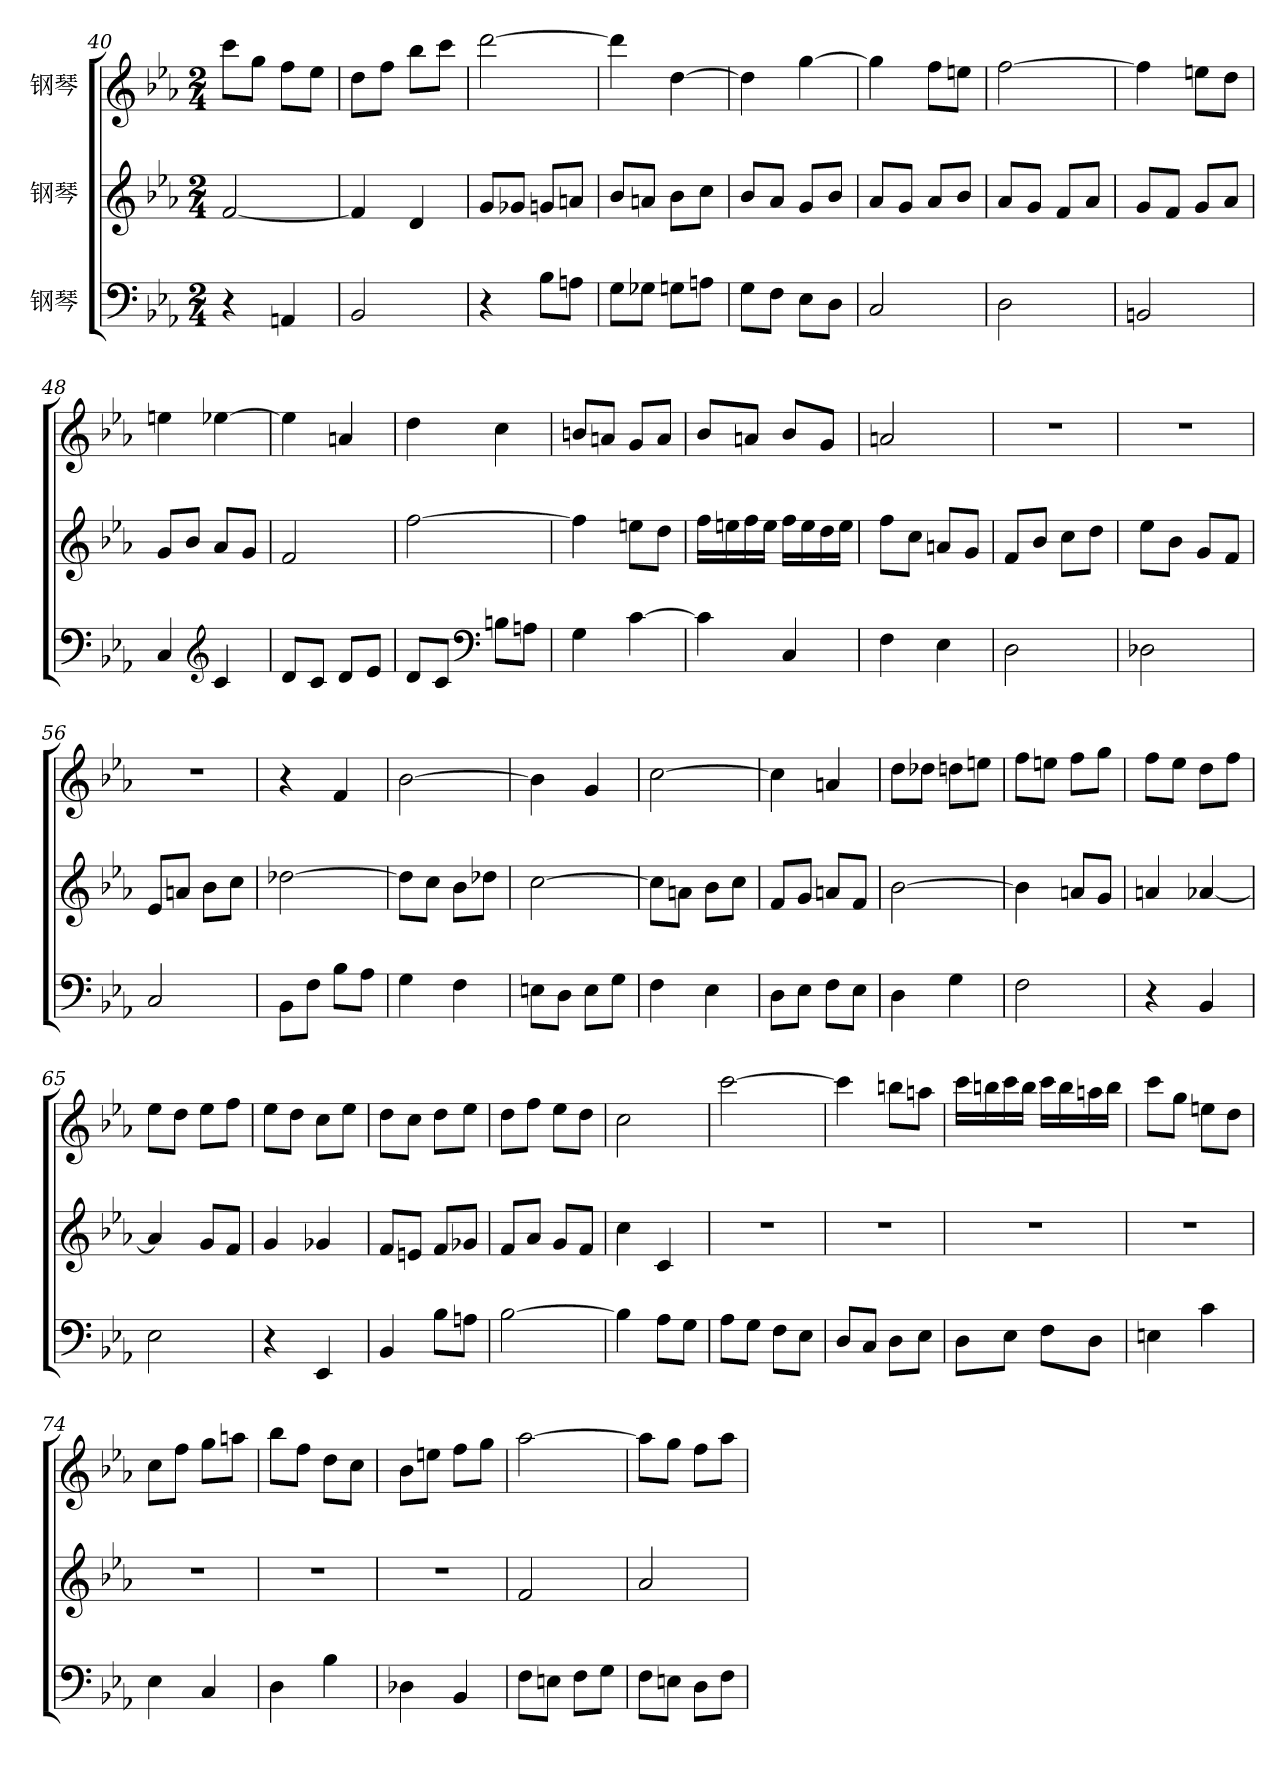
**kern	**kern	**kern
*part3	*part2	*part1
*staff3	*staff2	*staff1
*I"钢琴	*I"钢琴	*I"钢琴
*clefF4	*clefG2	*clefG2
*k[b-e-a-]	*k[b-e-a-]	*k[b-e-a-]
*M2/4	*M2/4	*M2/4
=40	=40	=40
4r	[2f/	8ccc\L
.	.	8gg\J
4AAn/	.	8ff\L
.	.	8ee-\J
=41	=41	=41
2BB-/	4f/]	8dd\L
.	.	8ff\J
.	4d/	8bb-\L
.	.	8ccc\J
=42	=42	=42
4r	8g/L	[2ddd\
.	8g-X/J	.
8B-\L	8gn/L	.
8An\J	8an/J	.
=43	=43	=43
8G\L	8b-/L	4ddd\]
8G-X\J	8an/J	.
8Gn\L	8b-\L	[4dd\
8An\J	8cc\J	.
=44	=44	=44
8G\L	8b-/L	4dd\]
8F\J	8a-/J	.
8E-\L	8g/L	[4gg\
8D\J	8b-/J	.
=45	=45	=45
2C/	8a-/L	4gg\]
.	8g/J	.
.	8a-/L	8ff\L
.	8b-/J	8een\J
!!LO:LB:g=z
=46	=46	=46
2D\	8a-/L	[2ff\
.	8g/J	.
.	8f/L	.
.	8a-/J	.
=47	=47	=47
2BBn/	8g/L	4ff\]
.	8f/J	.
.	8g/L	8een\L
.	8a-/J	8dd\J
=48	=48	=48
4C/	8g/L	4een\
.	8b-/J	.
*clefG2	*	*
4c/	8a-/L	[4ee-X\
.	8g/J	.
=49	=49	=49
8d/L	2f/	4ee-\]
8c/J	.	.
8d/L	.	4an/
8e-/J	.	.
=50	=50	=50
8d/L	[2ff\	4dd\
8c/J	.	.
*clefF4	*	*
8Bn\L	.	4cc\
8An\J	.	.
=51	=51	=51
4G\	4ff\]	8bn/L
.	.	8an/J
[4c\	8een\L	8g/L
.	8dd\J	8a/J
!!LO:LB:g=z
=52	=52	=52
4c\]	16ff\LL	8b-/L
.	16een\	.
.	16ff\	8an/J
.	16ee\JJ	.
4C/	16ff\LL	8b-/L
.	16ee\	.
.	16dd\	8g/J
.	16ee\JJ	.
=53	=53	=53
4F\	8ff\L	2an/
.	8cc\J	.
4E-\	8an/L	.
.	8g/J	.
=54	=54	=54
2D\	8f/L	2r
.	8b-/J	.
.	8cc\L	.
.	8dd\J	.
=55	=55	=55
2D-X\	8ee-\L	2r
.	8b-\J	.
.	8g/L	.
.	8f/J	.
=56	=56	=56
2C/	8e-/L	2r
.	8an/J	.
.	8b-\L	.
.	8cc\J	.
=57	=57	=57
8BB-\L	[2dd-X\	4r
8F\J	.	.
8B-\L	.	4f/
8A-\J	.	.
=58	=58	=58
4G\	8dd-\L]	[2b-\
.	8cc\J	.
4F\	8b-\L	.
.	8dd-X\J	.
!!LO:PB:g=z
=59	=59	=59
8En\L	[2cc\	4b-\]
8D\J	.	.
8E\L	.	4g/
8G\J	.	.
=60	=60	=60
4F\	8cc\L]	[2cc\
.	8an\J	.
4E-\	8b-\L	.
.	8cc\J	.
=61	=61	=61
8D\L	8f/L	4cc\]
8E-\J	8g/J	.
8F\L	8an/L	4an/
8E-\J	8f/J	.
=62	=62	=62
4D\	[2b-\	8dd\L
.	.	8dd-X\J
4G\	.	8ddn\L
.	.	8een\J
=63	=63	=63
2F\	4b-\]	8ff\L
.	.	8een\J
.	8an/L	8ff\L
.	8g/J	8gg\J
=64	=64	=64
4r	4an/	8ff\L
.	.	8ee-\J
4BB-/	[4a-X/	8dd\L
.	.	8ff\J
=65	=65	=65
2E-\	4a-/]	8ee-\L
.	.	8dd\J
.	8g/L	8ee-\L
.	8f/J	8ff\J
!!LO:LB:g=z
=66	=66	=66
4r	4g/	8ee-\L
.	.	8dd\J
4EE-/	4g-X/	8cc\L
.	.	8ee-\J
=67	=67	=67
4BB-/	8f/L	8dd\L
.	8en/J	8cc\J
8B-\L	8f/L	8dd\L
8An\J	8g-X/J	8ee-\J
=68	=68	=68
[2B-\	8f/L	8dd\L
.	8a-/J	8ff\J
.	8g/L	8ee-\L
.	8f/J	8dd\J
=69	=69	=69
4B-\]	4cc\	2cc\
8A-\L	4c/	.
8G\J	.	.
=70	=70	=70
8A-\L	2r	[2ccc\
8G\J	.	.
8F\L	.	.
8E-\J	.	.
=71	=71	=71
8D/L	2r	4ccc\]
8C/J	.	.
8D\L	.	8bbn\L
8E-\J	.	8aan\J
!!LO:LB:g=z
=72	=72	=72
8D\L	2r	16ccc\LL
.	.	16bbn\
8E-\J	.	16ccc\
.	.	16bb\JJ
8F\L	.	16ccc\LL
.	.	16bb\
8D\J	.	16aan\
.	.	16bb\JJ
=73	=73	=73
4En\	2r	8ccc\L
.	.	8gg\J
4c\	.	8een\L
.	.	8dd\J
=74	=74	=74
4E-\	2r	8cc\L
.	.	8ff\J
4C/	.	8gg\L
.	.	8aan\J
=75	=75	=75
4D\	2r	8bb-\L
.	.	8ff\J
4B-\	.	8dd\L
.	.	8cc\J
=76	=76	=76
4D-X\	2r	8b-\L
.	.	8een\J
4BB-/	.	8ff\L
.	.	8gg\J
=77	=77	=77
8F\L	2f/	[2aa-\
8En\J	.	.
8F\L	.	.
8G\J	.	.
!!LO:LB:g=z
=78	=78	=78
8F\L	2a-/	8aa-\L]
8En\J	.	8gg\J
8D\L	.	8ff\L
8F\J	.	8aa-\J
=	=	=
*-	*-	*-
